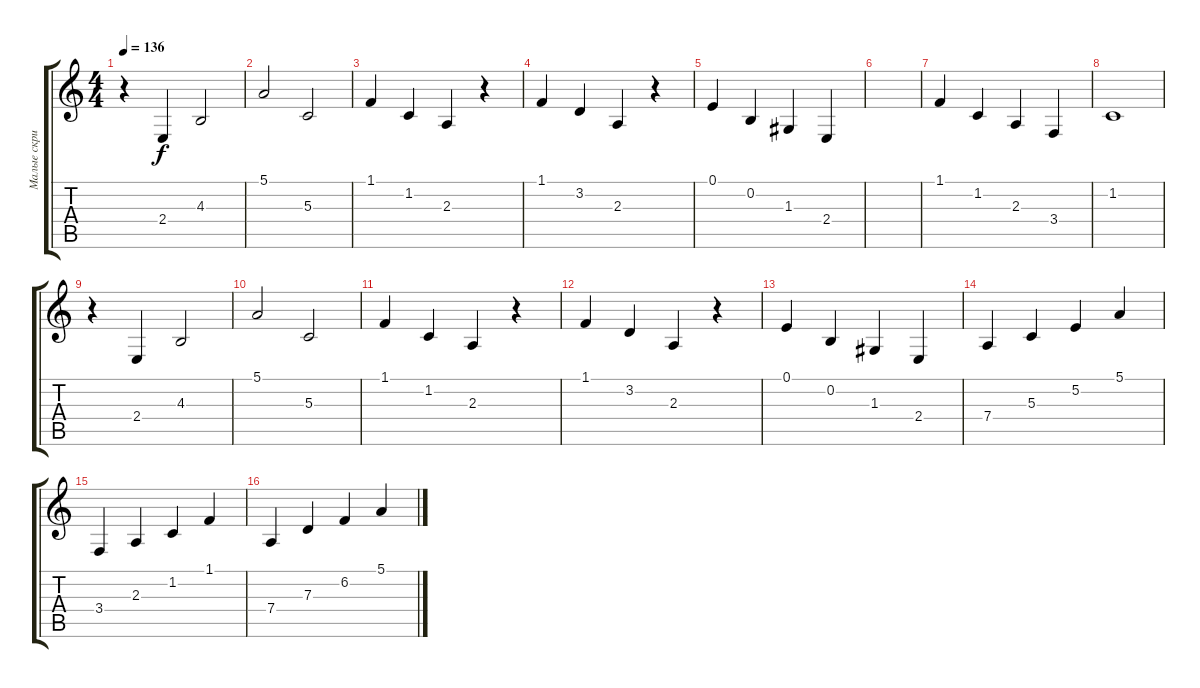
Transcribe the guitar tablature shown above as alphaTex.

\track ("Малые скрипки" "Малые скри") {instrument pizzicatostrings}
\staff {score tabs}
\tuning (E4 B3 G3 D3 A2 E2) {hide}
\ts (4 4)
\tempo 136
\clef g2
\ks c
r.4{dy f} 2.4.4 4.3.2 |
5.1.2 5.3.2 |
1.1.4 1.2.4 2.3.4 r.4 |
1.1.4 3.2.4 2.3.4 r.4 |
0.1.4 0.2.4 1.3.4 2.4.4 |
|
1.1.4 1.2.4 2.3.4 3.4.4 |
1.2.1 |
r.4 2.4.4 4.3.2 |
5.1.2 5.3.2 |
1.1.4 1.2.4 2.3.4 r.4 |
1.1.4 3.2.4 2.3.4 r.4 |
0.1.4 0.2.4 1.3.4 2.4.4 |
7.4.4 5.3.4 5.2.4 5.1.4 |
3.4.4 2.3.4 1.2.4 1.1.4 |
7.4.4 7.3.4 6.2.4 5.1.4
